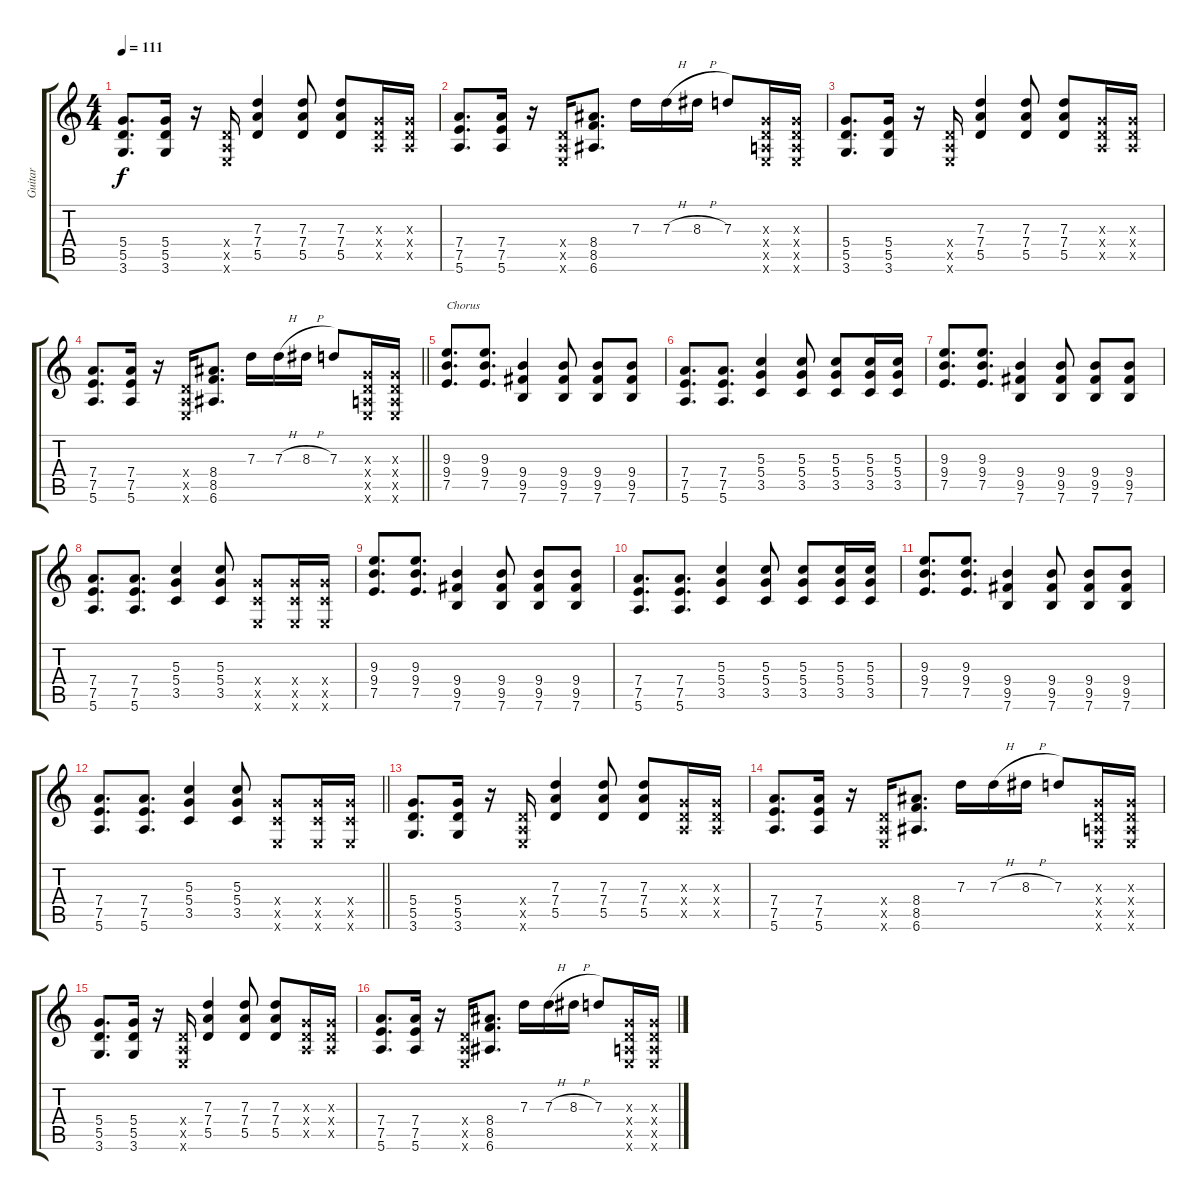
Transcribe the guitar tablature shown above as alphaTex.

\track ("Guitar" "Guitar") {instrument electricguitarclean}
\staff {score tabs}
\tuning (E4 B3 G3 D3 A2 E2) {hide}
\ts (4 4)
\tempo 111
\clef g2
\ks c
(5.4 5.5 3.6).8{d dy f} (5.4 5.5 3.6).16 r.16 (0.4{x} 0.5{x} 0.6{x}).16 (7.3 7.4 5.5).4 (7.3 7.4 5.5).8 (7.3 7.4 5.5).8 (0.3{x} 0.4{x} 0.5{x}).16 (0.3{x} 0.4{x} 0.5{x}).16 |
(7.4 7.5 5.6).8{d} (7.4 7.5 5.6).16 r.16 (0.4{x} 0.5{x} 0.6{x}).16 (8.4 8.5 6.6).8{d} 7.3.16 7.3{h}.16 8.3{h}.16 7.3.8 (0.3{x} 0.4{x} 0.5{x} 0.6{x}).16 (0.3{x} 0.4{x} 0.5{x} 0.6{x}).16 |
(5.4 5.5 3.6).8{d} (5.4 5.5 3.6).16 r.16 (0.4{x} 0.5{x} 0.6{x}).16 (7.3 7.4 5.5).4 (7.3 7.4 5.5).8 (7.3 7.4 5.5).8 (0.3{x} 0.4{x} 0.5{x}).16 (0.3{x} 0.4{x} 0.5{x}).16 |
\barLineRight lightlight
(7.4 7.5 5.6).8{d} (7.4 7.5 5.6).16 r.16 (0.4{x} 0.5{x} 0.6{x}).16 (8.4 8.5 6.6).8{d} 7.3.16 7.3{h}.16 8.3{h}.16 7.3.8 (0.3{x} 0.4{x} 0.5{x} 0.6{x}).16 (0.3{x} 0.4{x} 0.5{x} 0.6{x}).16 |
(9.3 9.4 7.5).8{d txt "Chorus" instrument distortionguitar} (9.3 9.4 7.5).8{d} (9.4 9.5 7.6).4 (9.4 9.5 7.6).8 (9.4 9.5 7.6).8 (9.4 9.5 7.6).8 |
(7.4 7.5 5.6).8{d} (7.4 7.5 5.6).8{d} (5.3 5.4 3.5).4 (5.3 5.4 3.5).8 (5.3 5.4 3.5).8 (5.3 5.4 3.5).16 (5.3 5.4 3.5).16 |
(9.3 9.4 7.5).8{d} (9.3 9.4 7.5).8{d} (9.4 9.5 7.6).4 (9.4 9.5 7.6).8 (9.4 9.5 7.6).8 (9.4 9.5 7.6).8 |
(7.4 7.5 5.6).8{d} (7.4 7.5 5.6).8{d} (5.3 5.4 3.5).4 (5.3 5.4 3.5).8 (5.4{x} 3.5{x} 0.6{x}).8 (5.4{x} 3.5{x} 0.6{x}).16 (5.4{x} 3.5{x} 0.6{x}).16 |
(9.3 9.4 7.5).8{d} (9.3 9.4 7.5).8{d} (9.4 9.5 7.6).4 (9.4 9.5 7.6).8 (9.4 9.5 7.6).8 (9.4 9.5 7.6).8 |
(7.4 7.5 5.6).8{d} (7.4 7.5 5.6).8{d} (5.3 5.4 3.5).4 (5.3 5.4 3.5).8 (5.3 5.4 3.5).8 (5.3 5.4 3.5).16 (5.3 5.4 3.5).16 |
(9.3 9.4 7.5).8{d} (9.3 9.4 7.5).8{d} (9.4 9.5 7.6).4 (9.4 9.5 7.6).8 (9.4 9.5 7.6).8 (9.4 9.5 7.6).8 |
\barLineRight lightlight
(7.4 7.5 5.6).8{d} (7.4 7.5 5.6).8{d} (5.3 5.4 3.5).4 (5.3 5.4 3.5).8 (5.4{x} 3.5{x} 0.6{x}).8 (5.4{x} 3.5{x} 0.6{x}).16 (5.4{x} 3.5{x} 0.6{x}).16 |
(5.4 5.5 3.6).8{d instrument electricguitarclean} (5.4 5.5 3.6).16 r.16 (0.4{x} 0.5{x} 0.6{x}).16 (7.3 7.4 5.5).4 (7.3 7.4 5.5).8 (7.3 7.4 5.5).8 (0.3{x} 0.4{x} 0.5{x}).16 (0.3{x} 0.4{x} 0.5{x}).16 |
(7.4 7.5 5.6).8{d} (7.4 7.5 5.6).16 r.16 (0.4{x} 0.5{x} 0.6{x}).16 (8.4 8.5 6.6).8{d} 7.3.16 7.3{h}.16 8.3{h}.16 7.3.8 (0.3{x} 0.4{x} 0.5{x} 0.6{x}).16 (0.3{x} 0.4{x} 0.5{x} 0.6{x}).16 |
(5.4 5.5 3.6).8{d} (5.4 5.5 3.6).16 r.16 (0.4{x} 0.5{x} 0.6{x}).16 (7.3 7.4 5.5).4 (7.3 7.4 5.5).8 (7.3 7.4 5.5).8 (0.3{x} 0.4{x} 0.5{x}).16 (0.3{x} 0.4{x} 0.5{x}).16 |
(7.4 7.5 5.6).8{d} (7.4 7.5 5.6).16 r.16 (0.4{x} 0.5{x} 0.6{x}).16 (8.4 8.5 6.6).8{d} 7.3.16 7.3{h}.16 8.3{h}.16 7.3.8 (0.3{x} 0.4{x} 0.5{x} 0.6{x}).16 (0.3{x} 0.4{x} 0.5{x} 0.6{x}).16
